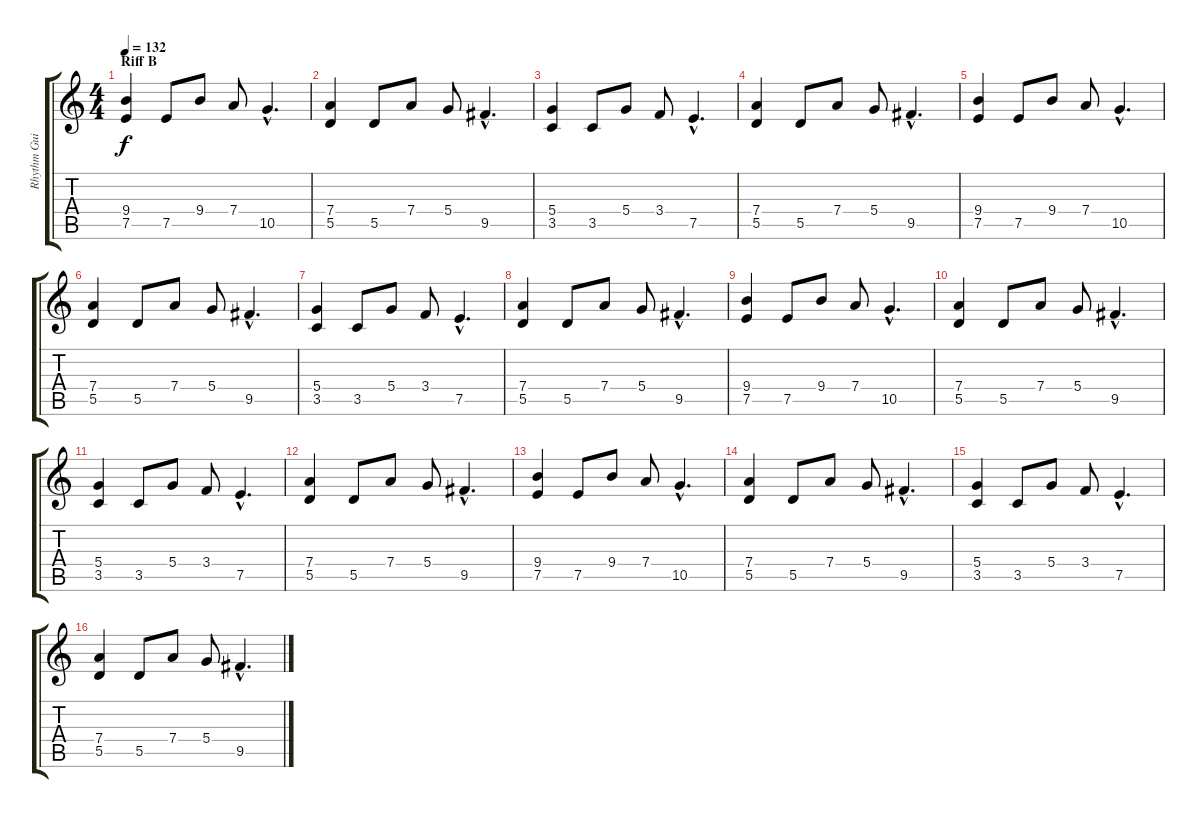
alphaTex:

\track ("Rhythm Guitar(s)" "Rhythm Gui") {instrument overdrivenguitar}
\staff {score tabs}
\tuning (E4 B3 G3 D3 A2 E2) {hide}
\ts (4 4)
\section ("" "Riff B")
\tempo 132
\clef g2
\ks c
(9.4 7.5).4{dy f} 7.5.8 9.4.8 7.4.8 10.5{hac}.4{d} |
(7.4 5.5).4 5.5.8 7.4.8 5.4.8 9.5{hac}.4{d} |
(5.4 3.5).4 3.5.8 5.4.8 3.4.8 7.5{hac}.4{d} |
(7.4 5.5).4 5.5.8 7.4.8 5.4.8 9.5{hac}.4{d} |
(9.4 7.5).4 7.5.8 9.4.8 7.4.8 10.5{hac}.4{d} |
(7.4 5.5).4 5.5.8 7.4.8 5.4.8 9.5{hac}.4{d} |
(5.4 3.5).4 3.5.8 5.4.8 3.4.8 7.5{hac}.4{d} |
(7.4 5.5).4 5.5.8 7.4.8 5.4.8 9.5{hac}.4{d} |
(9.4 7.5).4 7.5.8 9.4.8 7.4.8 10.5{hac}.4{d} |
(7.4 5.5).4 5.5.8 7.4.8 5.4.8 9.5{hac}.4{d} |
(5.4 3.5).4 3.5.8 5.4.8 3.4.8 7.5{hac}.4{d} |
(7.4 5.5).4 5.5.8 7.4.8 5.4.8 9.5{hac}.4{d} |
(9.4 7.5).4 7.5.8 9.4.8 7.4.8 10.5{hac}.4{d} |
(7.4 5.5).4 5.5.8 7.4.8 5.4.8 9.5{hac}.4{d} |
(5.4 3.5).4 3.5.8 5.4.8 3.4.8 7.5{hac}.4{d} |
(7.4 5.5).4 5.5.8 7.4.8 5.4.8 9.5{hac}.4{d}
